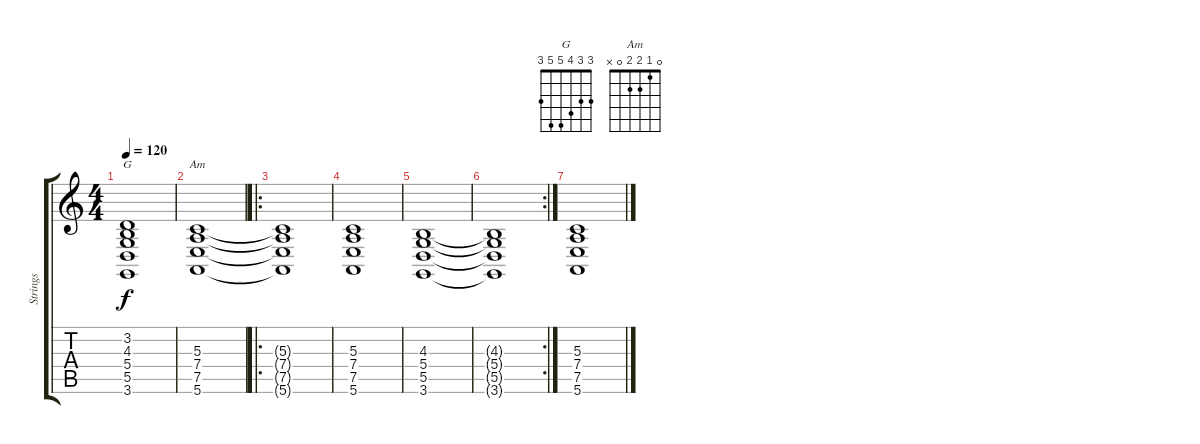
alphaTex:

\track ("Strings" "Strings") {instrument stringensemble1}
\staff {score tabs}
\tuning (E4 B3 G3 D3 A2 E2) {hide}
\chord ("G" 3 3 4 5 5 3)
\chord ("Am" 0 1 2 2 0 x)
\ts (4 4)
\tempo 120
\clef g2
\ks c
(3.2 4.3 5.4 5.5 3.6).1{ch "G" dy f} |
(5.3 7.4 7.5 5.6).1{ch "Am"} |
\ro
(5.3{t} 7.4{t} 7.5{t} 5.6{t}).1 |
(5.3 7.4 7.5 5.6).1 |
(4.3 5.4 5.5 3.6).1 |
\rc 2
(4.3{t} 5.4{t} 5.5{t} 3.6{t}).1 |
(5.3 7.4 7.5 5.6).1
